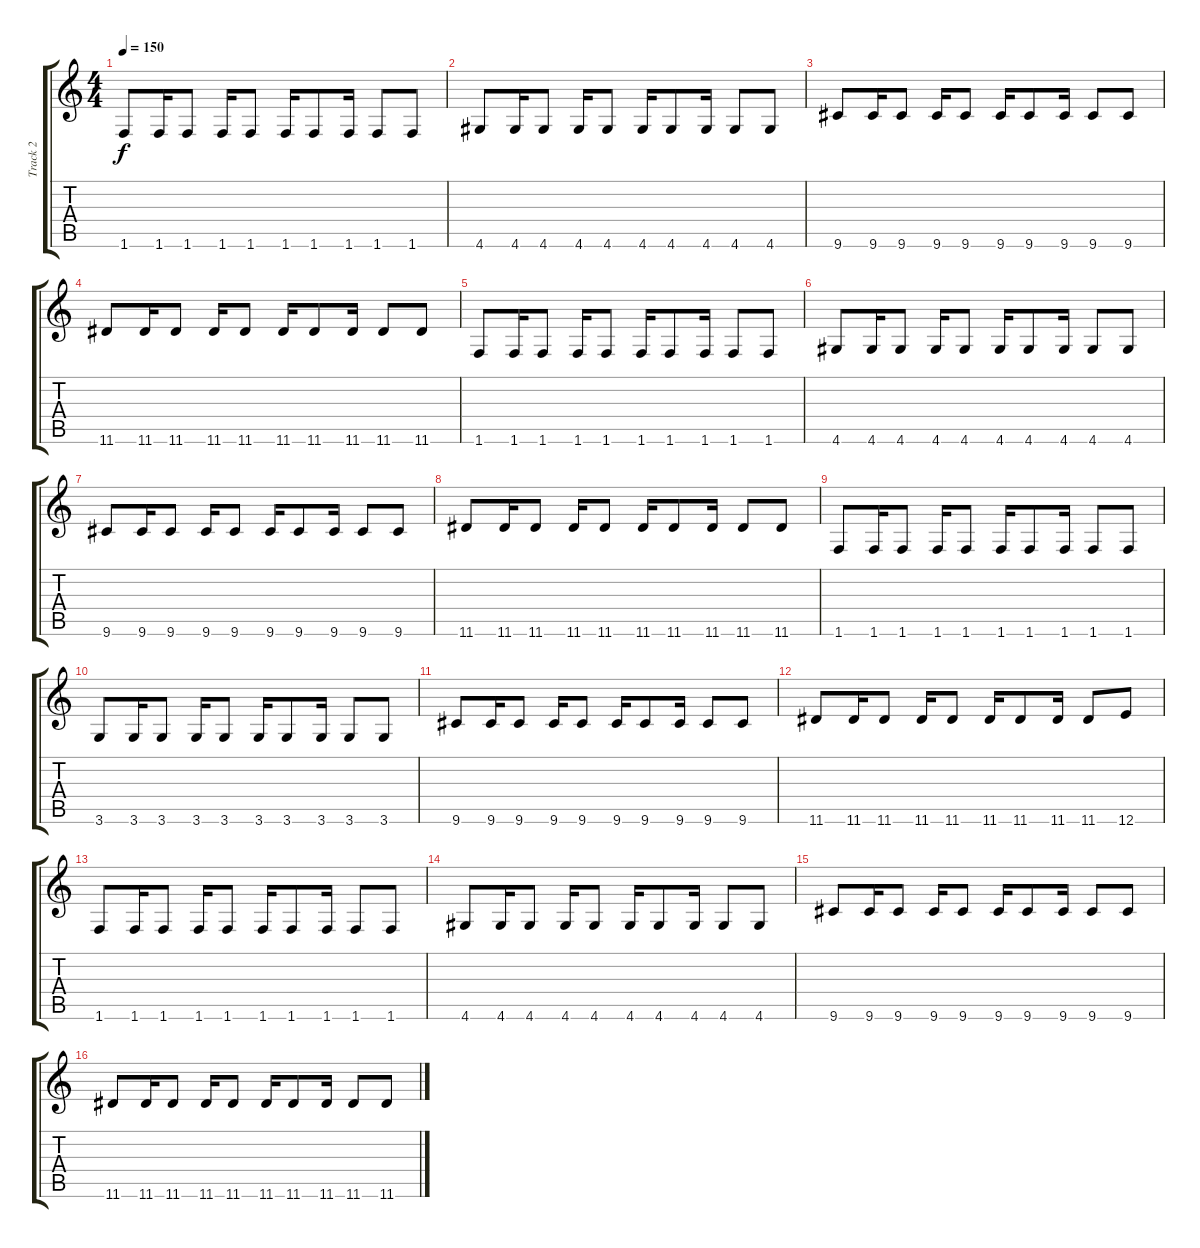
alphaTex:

\track ("Track 2" "Track 2") {instrument distortionguitar}
\staff {score tabs}
\tuning (Gb4 Db4 A3 E3 B2 E2) {hide}
\ts (4 4)
\tempo 150
\clef g2
\ks c
1.6.8{dy f} 1.6.16 1.6.8 1.6.16 1.6.8 1.6.16 1.6.8 1.6.16 1.6.8 1.6.8 |
4.6.8 4.6.16 4.6.8 4.6.16 4.6.8 4.6.16 4.6.8 4.6.16 4.6.8 4.6.8 |
9.6.8 9.6.16 9.6.8 9.6.16 9.6.8 9.6.16 9.6.8 9.6.16 9.6.8 9.6.8 |
11.6.8 11.6.16 11.6.8 11.6.16 11.6.8 11.6.16 11.6.8 11.6.16 11.6.8 11.6.8 |
1.6.8 1.6.16 1.6.8 1.6.16 1.6.8 1.6.16 1.6.8 1.6.16 1.6.8 1.6.8 |
4.6.8 4.6.16 4.6.8 4.6.16 4.6.8 4.6.16 4.6.8 4.6.16 4.6.8 4.6.8 |
9.6.8 9.6.16 9.6.8 9.6.16 9.6.8 9.6.16 9.6.8 9.6.16 9.6.8 9.6.8 |
11.6.8 11.6.16 11.6.8 11.6.16 11.6.8 11.6.16 11.6.8 11.6.16 11.6.8 11.6.8 |
1.6.8 1.6.16 1.6.8 1.6.16 1.6.8 1.6.16 1.6.8 1.6.16 1.6.8 1.6.8 |
3.6.8 3.6.16 3.6.8 3.6.16 3.6.8 3.6.16 3.6.8 3.6.16 3.6.8 3.6.8 |
9.6.8 9.6.16 9.6.8 9.6.16 9.6.8 9.6.16 9.6.8 9.6.16 9.6.8 9.6.8 |
11.6.8 11.6.16 11.6.8 11.6.16 11.6.8 11.6.16 11.6.8 11.6.16 11.6.8 12.6.8 |
1.6.8 1.6.16 1.6.8 1.6.16 1.6.8 1.6.16 1.6.8 1.6.16 1.6.8 1.6.8 |
4.6.8 4.6.16 4.6.8 4.6.16 4.6.8 4.6.16 4.6.8 4.6.16 4.6.8 4.6.8 |
9.6.8 9.6.16 9.6.8 9.6.16 9.6.8 9.6.16 9.6.8 9.6.16 9.6.8 9.6.8 |
11.6.8 11.6.16 11.6.8 11.6.16 11.6.8 11.6.16 11.6.8 11.6.16 11.6.8 11.6.8
